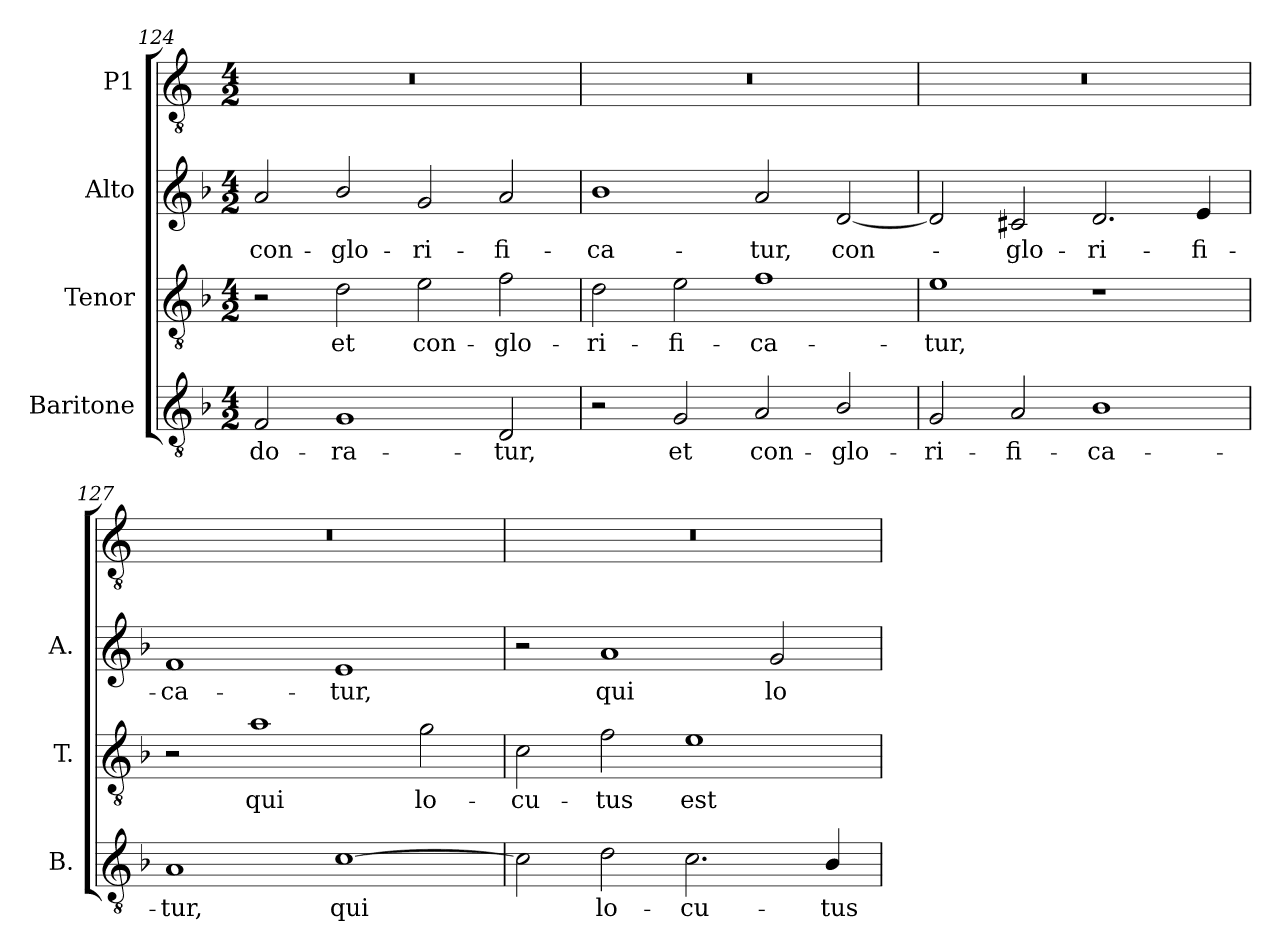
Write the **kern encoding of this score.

**kern	**text	**kern	**text	**kern	**text	**kern
*part4	*part4	*part3	*part3	*part2	*part2	*part1
*staff4	*staff4	*staff3	*staff3	*staff2	*staff2	*staff1
*I"Baritone	*	*I"Tenor	*	*I"Alto	*	*I"P1
*I'B.	*	*I'T.	*	*I'A.	*	*
!!LO:LB:g=z
*clefGv2	*	*clefGv2	*	*clefG2	*	*clefGv2
*ITrd7c12	*	*ITrd7c12	*	*	*	*ITrd7c12
*k[b-]	*	*k[b-]	*	*k[b-]	*	*k[]
*F:	*	*F:	*	*F:	*	*C:
*M4/2	*	*M4/2	*	*M4/2	*	*M4/2
=124	=124	=124	=124	=124	=124	=124
!	!LO:LY:b:color=#000000	!	!	!	!	!
!	!	!	!	!	!LO:LY:b:color=#000000	!LO:N:vis=1
2FFi/	-do-	2r	.	2ai/	con-	0r
!	!LO:LY:b:color=#000000	!	!	!	!	!
!	!	!	!LO:LY:b:color=#000000	!	!	!
!	!	!	!	!	!LO:LY:b:color=#000000	!
1GGi	-ra-	2Di\	et	2b-i/	-glo-	.
!	!	!	!LO:LY:b:color=#000000	!	!	!
!	!	!	!	!	!LO:LY:b:color=#000000	!
.	.	2Ei\	con-	2gi/	-ri-	.
!	!LO:LY:b:color=#000000	!	!	!	!	!
!	!	!	!LO:LY:b:color=#000000	!	!	!
!	!	!	!	!	!LO:LY:b:color=#000000	!
2DDi/	-tur,	2Fi\	-glo-	2ai/	-fi-	.
=125	=125	=125	=125	=125	=125	=125
!	!	!	!LO:LY:b:color=#000000	!	!	!
!	!	!	!	!	!LO:LY:b:color=#000000	!LO:N:vis=1
2r	.	2Di\	-ri-	1b-i	-ca-	0r
!	!LO:LY:b:color=#000000	!	!	!	!	!
!	!	!	!LO:LY:b:color=#000000	!	!	!
2GGi/	et	2Ei\	-fi-	.	.	.
!	!LO:LY:b:color=#000000	!	!	!	!	!
!	!	!	!LO:LY:b:color=#000000	!	!	!
!	!	!	!	!	!LO:LY:b:color=#000000	!
2AAi/	con-	1Fi	-ca-	2ai/	-tur,	.
!	!LO:LY:b:color=#000000	!	!	!	!	!
!	!	!	!	!	!LO:LY:b:color=#000000	!
2BB-i/	-glo-	.	.	[2di/	con-	.
=126	=126	=126	=126	=126	=126	=126
!	!LO:LY:b:color=#000000	!	!	!	!	!
!	!	!	!LO:LY:b:color=#000000	!	!	!LO:N:vis=1
2GGi/	-ri-	1Ei	-tur,	2di/]	.	0r
!	!LO:LY:b:color=#000000	!	!	!	!	!
!	!	!	!	!	!LO:LY:b:color=#000000	!
2AAi/	-fi-	.	.	2c#Xi/	-glo-	.
!	!LO:LY:b:color=#000000	!	!	!	!	!
!	!	!	!	!	!LO:LY:b:color=#000000	!
1BB-i	-ca-	1r	.	2.di/	-ri-	.
!	!	!	!	!	!LO:LY:b:color=#000000	!
.	.	.	.	4ei/	-fi-	.
=127	=127	=127	=127	=127	=127	=127
!	!LO:LY:b:color=#000000	!	!	!	!	!
!	!	!	!	!	!LO:LY:b:color=#000000	!LO:N:vis=1
1AAi	-tur,	2r	.	1fi	-ca-	0r
!	!	!	!LO:LY:b:color=#000000	!	!	!
.	.	1Ai	qui	.	.	.
!	!LO:LY:b:color=#000000	!	!	!	!	!
!	!	!	!	!	!LO:LY:b:color=#000000	!
[1Ci	qui	.	.	1ei	-tur,	.
!	!	!	!LO:LY:b:color=#000000	!	!	!
.	.	2Gi\	lo-	.	.	.
=128	=128	=128	=128	=128	=128	=128
!	!	!	!LO:LY:b:color=#000000	!	!	!LO:N:vis=1
2Ci\]	.	2Ci\	-cu-	2r	.	0r
!	!LO:LY:b:color=#000000	!	!	!	!	!
!	!	!	!LO:LY:b:color=#000000	!	!	!
!	!	!	!	!	!LO:LY:b:color=#000000	!
2Di\	lo-	2Fi\	-tus	1ai	qui	.
!	!LO:LY:b:color=#000000	!	!	!	!	!
!	!	!	!LO:LY:b:color=#000000	!	!	!
2.Ci\	-cu-	1Ei	est	.	.	.
!	!	!	!	!	!LO:LY:b:color=#000000	!
.	.	.	.	2gi/	lo-	.
!	!LO:LY:b:color=#000000	!	!	!	!	!
4BB-i/	-tus	.	.	.	.	.
=	=	=	=	=	=	=
*-	*-	*-	*-	*-	*-	*-
